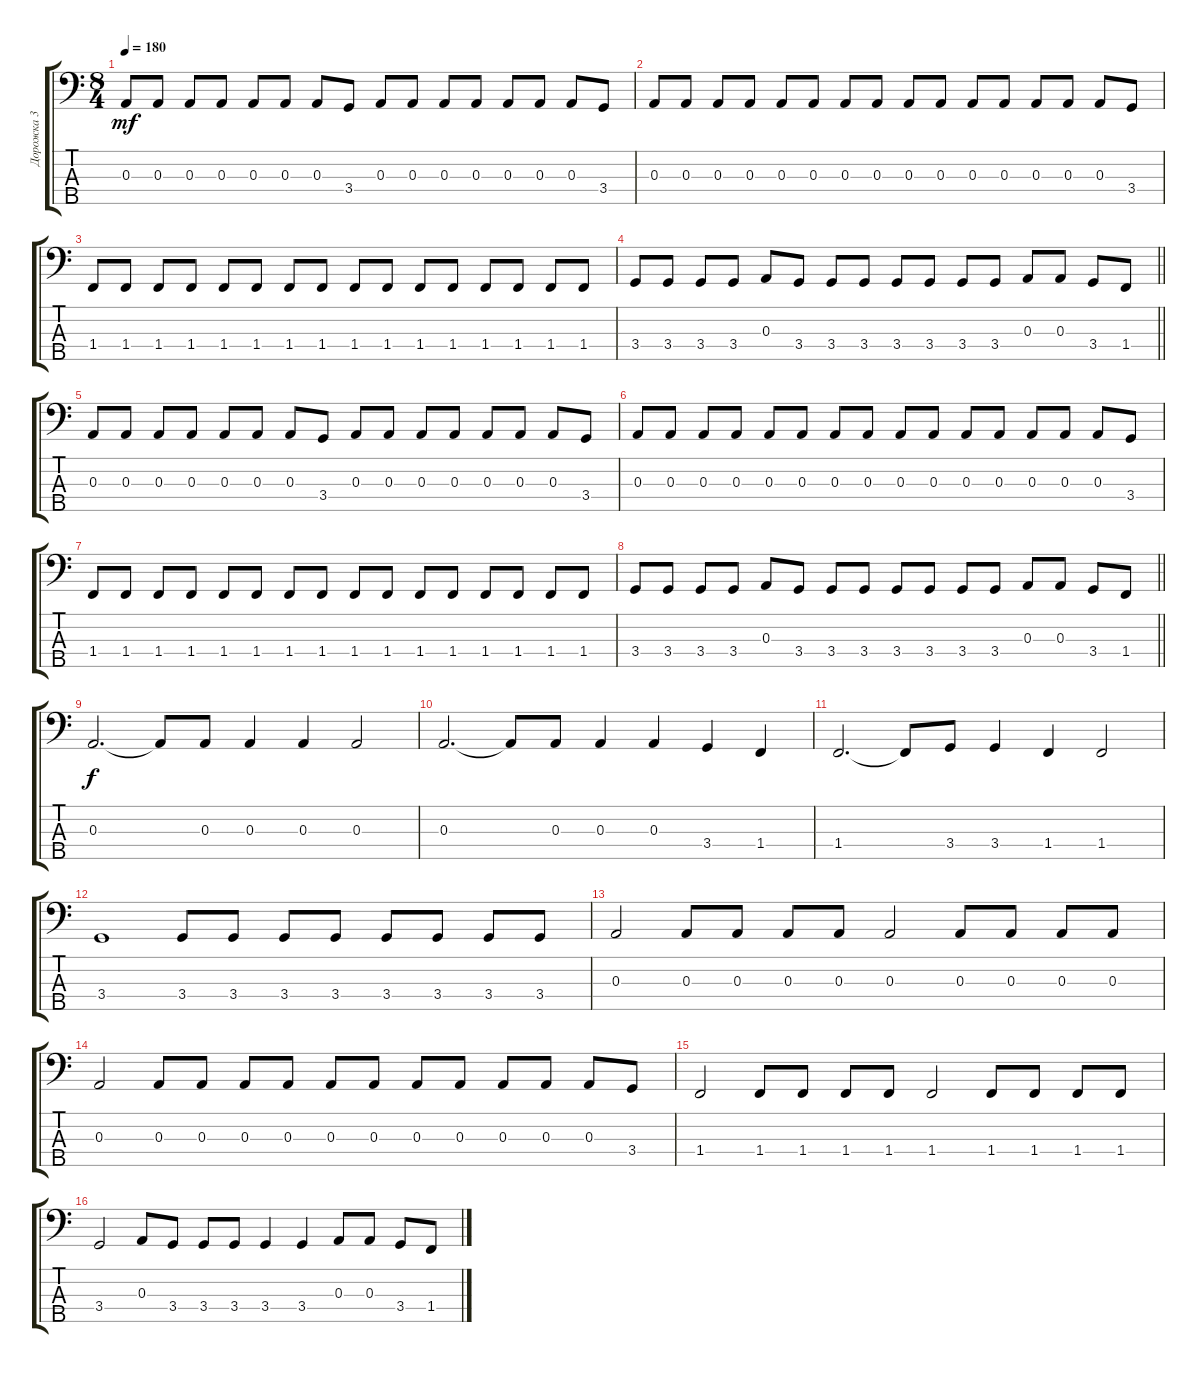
\track ("Дорожка 3" "Дорожка 3") {instrument electricbassfinger}
\staff {score tabs}
\tuning (G2 D2 A1 E1 B0) {hide}
\ts (8 4)
\section ("" "")
\tempo 180
\clef f4
\ks c
0.3.8{dy mf} 0.3.8 0.3.8 0.3.8 0.3.8 0.3.8 0.3.8 3.4.8 0.3.8 0.3.8 0.3.8 0.3.8 0.3.8 0.3.8 0.3.8 3.4.8 |
0.3.8 0.3.8 0.3.8 0.3.8 0.3.8 0.3.8 0.3.8 0.3.8 0.3.8 0.3.8 0.3.8 0.3.8 0.3.8 0.3.8 0.3.8 3.4.8 |
1.4.8 1.4.8 1.4.8 1.4.8 1.4.8 1.4.8 1.4.8 1.4.8 1.4.8 1.4.8 1.4.8 1.4.8 1.4.8 1.4.8 1.4.8 1.4.8 |
\barLineRight lightlight
3.4.8 3.4.8 3.4.8 3.4.8 0.3.8 3.4.8 3.4.8 3.4.8 3.4.8 3.4.8 3.4.8 3.4.8 0.3.8 0.3.8 3.4.8 1.4.8 |
0.3.8 0.3.8 0.3.8 0.3.8 0.3.8 0.3.8 0.3.8 3.4.8 0.3.8 0.3.8 0.3.8 0.3.8 0.3.8 0.3.8 0.3.8 3.4.8 |
0.3.8 0.3.8 0.3.8 0.3.8 0.3.8 0.3.8 0.3.8 0.3.8 0.3.8 0.3.8 0.3.8 0.3.8 0.3.8 0.3.8 0.3.8 3.4.8 |
1.4.8 1.4.8 1.4.8 1.4.8 1.4.8 1.4.8 1.4.8 1.4.8 1.4.8 1.4.8 1.4.8 1.4.8 1.4.8 1.4.8 1.4.8 1.4.8 |
\barLineRight lightlight
3.4.8 3.4.8 3.4.8 3.4.8 0.3.8 3.4.8 3.4.8 3.4.8 3.4.8 3.4.8 3.4.8 3.4.8 0.3.8 0.3.8 3.4.8 1.4.8 |
\section ("" "")
0.3.2{d dy f} 0.3{t}.8 0.3.8 0.3.4 0.3.4 0.3.2 |
0.3.2{d} 0.3{t}.8 0.3.8 0.3.4 0.3.4 3.4.4 1.4.4 |
1.4.2{d} 1.4{t}.8 3.4.8 3.4.4 1.4.4 1.4.2 |
3.4.1 3.4.8 3.4.8 3.4.8 3.4.8 3.4.8 3.4.8 3.4.8 3.4.8 |
0.3.2 0.3.8 0.3.8 0.3.8 0.3.8 0.3.2 0.3.8 0.3.8 0.3.8 0.3.8 |
0.3.2 0.3.8 0.3.8 0.3.8 0.3.8 0.3.8 0.3.8 0.3.8 0.3.8 0.3.8 0.3.8 0.3.8 3.4.8 |
1.4.2 1.4.8 1.4.8 1.4.8 1.4.8 1.4.2 1.4.8 1.4.8 1.4.8 1.4.8 |
3.4.2 0.3.8 3.4.8 3.4.8 3.4.8 3.4.4 3.4.4 0.3.8 0.3.8 3.4.8 1.4.8
